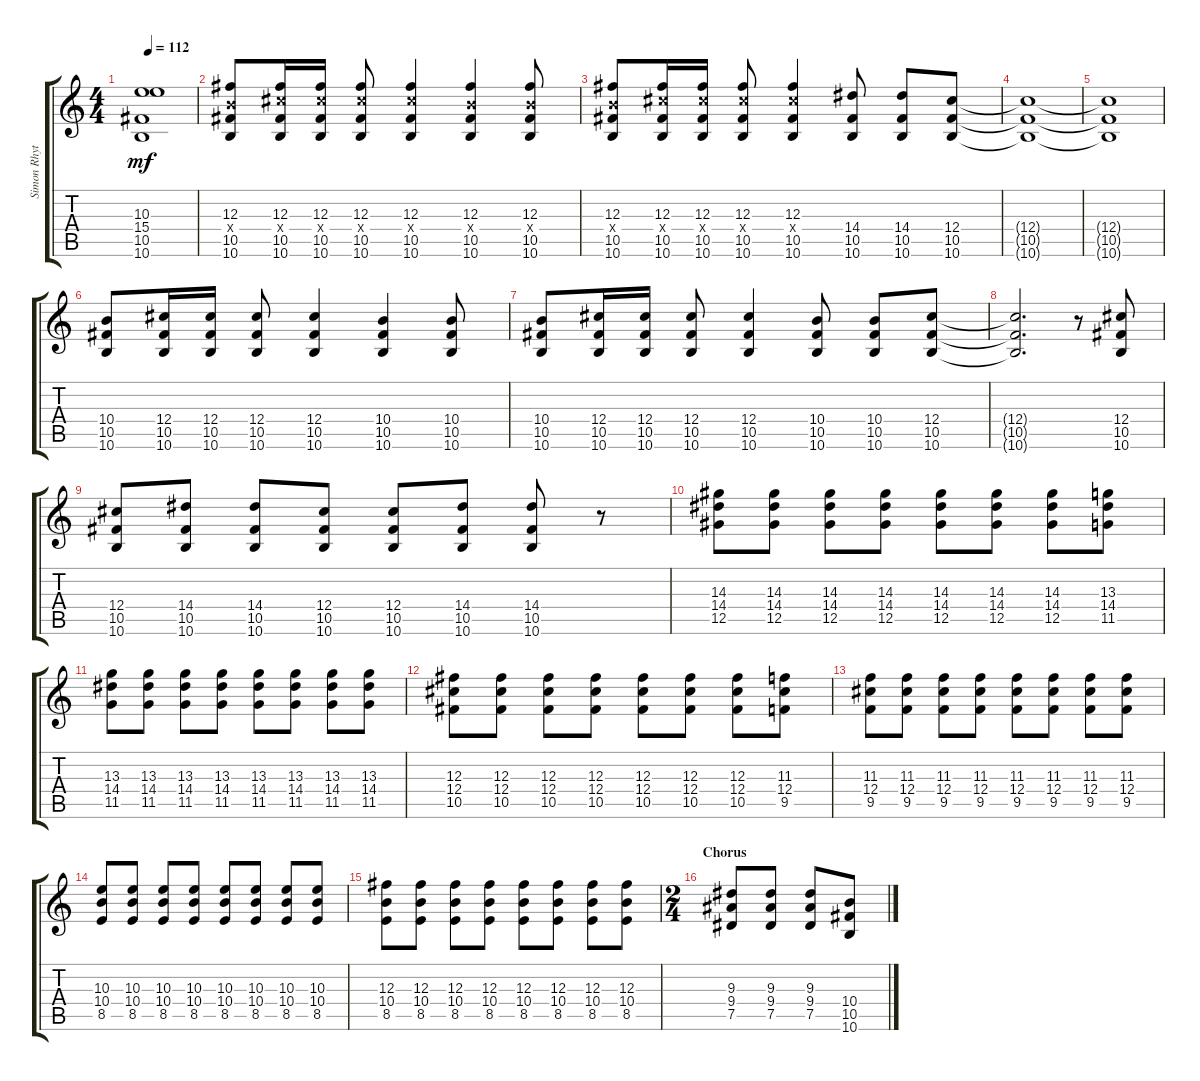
\track ("Simon Rhythm" "Simon Rhyt") {instrument electricguitarclean}
\staff {score tabs}
\tuning (Eb4 Bb3 Gb3 Db3 Ab2 Db2) {hide}
\ts (4 4)
\tempo 112
\clef g2
\ks c
(10.3{t} 15.4{t} 10.5{t} 10.6{t}).1{dy mf} |
(12.3 10.4{x} 10.5 10.6).8 (12.3 12.4{x} 10.5 10.6).16 (12.3 12.4{x} 10.5 10.6).16 (12.3 12.4{x} 10.5 10.6).8 (12.3 12.4{x} 10.5 10.6).4 (12.3 10.4{x} 10.5 10.6).4 (12.3 10.4{x} 10.5 10.6).8 |
(12.3 10.4{x} 10.5 10.6).8 (12.3 12.4{x} 10.5 10.6).16 (12.3 12.4{x} 10.5 10.6).16 (12.3 12.4{x} 10.5 10.6).8 (12.3 12.4{x} 10.5 10.6).4 (14.4 10.5 10.6).8 (14.4 10.5 10.6).8 (12.4 10.5 10.6).8 |
(12.4{t} 10.5{t} 10.6{t}).1 |
(12.4{t} 10.5{t} 10.6{t}).1 |
(10.4 10.5 10.6).8 (12.4 10.5 10.6).16 (12.4 10.5 10.6).16 (12.4 10.5 10.6).8 (12.4 10.5 10.6).4 (10.4 10.5 10.6).4 (10.4 10.5 10.6).8 |
(10.4 10.5 10.6).8 (12.4 10.5 10.6).16 (12.4 10.5 10.6).16 (12.4 10.5 10.6).8 (12.4 10.5 10.6).4 (10.4 10.5 10.6).8 (10.4 10.5 10.6).8 (12.4 10.5 10.6).8 |
(12.4{t} 10.5{t} 10.6{t}).2{d} r.8 (12.4 10.5 10.6).8 |
(12.4 10.5 10.6).8 (14.4 10.5 10.6).8 (14.4 10.5 10.6).8 (12.4 10.5 10.6).8 (12.4 10.5 10.6).8 (14.4 10.5 10.6).8 (14.4 10.5 10.6).8 r.8 |
(14.3 14.4 12.5).8 (14.3 14.4 12.5).8 (14.3 14.4 12.5).8 (14.3 14.4 12.5).8 (14.3 14.4 12.5).8 (14.3 14.4 12.5).8 (14.3 14.4 12.5).8 (13.3 14.4 11.5).8 |
(13.3 14.4 11.5).8 (13.3 14.4 11.5).8 (13.3 14.4 11.5).8 (13.3 14.4 11.5).8 (13.3 14.4 11.5).8 (13.3 14.4 11.5).8 (13.3 14.4 11.5).8 (13.3 14.4 11.5).8 |
(12.3 12.4 10.5).8 (12.3 12.4 10.5).8 (12.3 12.4 10.5).8 (12.3 12.4 10.5).8 (12.3 12.4 10.5).8 (12.3 12.4 10.5).8 (12.3 12.4 10.5).8 (11.3 12.4 9.5).8 |
(11.3 12.4 9.5).8 (11.3 12.4 9.5).8 (11.3 12.4 9.5).8 (11.3 12.4 9.5).8 (11.3 12.4 9.5).8 (11.3 12.4 9.5).8 (11.3 12.4 9.5).8 (11.3 12.4 9.5).8 |
(10.3 10.4 8.5).8 (10.3 10.4 8.5).8 (10.3 10.4 8.5).8 (10.3 10.4 8.5).8 (10.3 10.4 8.5).8 (10.3 10.4 8.5).8 (10.3 10.4 8.5).8 (10.3 10.4 8.5).8 |
(12.3 10.4 8.5).8 (12.3 10.4 8.5).8 (12.3 10.4 8.5).8 (12.3 10.4 8.5).8 (12.3 10.4 8.5).8 (12.3 10.4 8.5).8 (12.3 10.4 8.5).8 (12.3 10.4 8.5).8 |
\ts (2 4)
\section ("" "Chorus")
(9.3 9.4 7.5).8 (9.3 9.4 7.5).8 (9.3 9.4 7.5).8 (10.4 10.5 10.6).8
